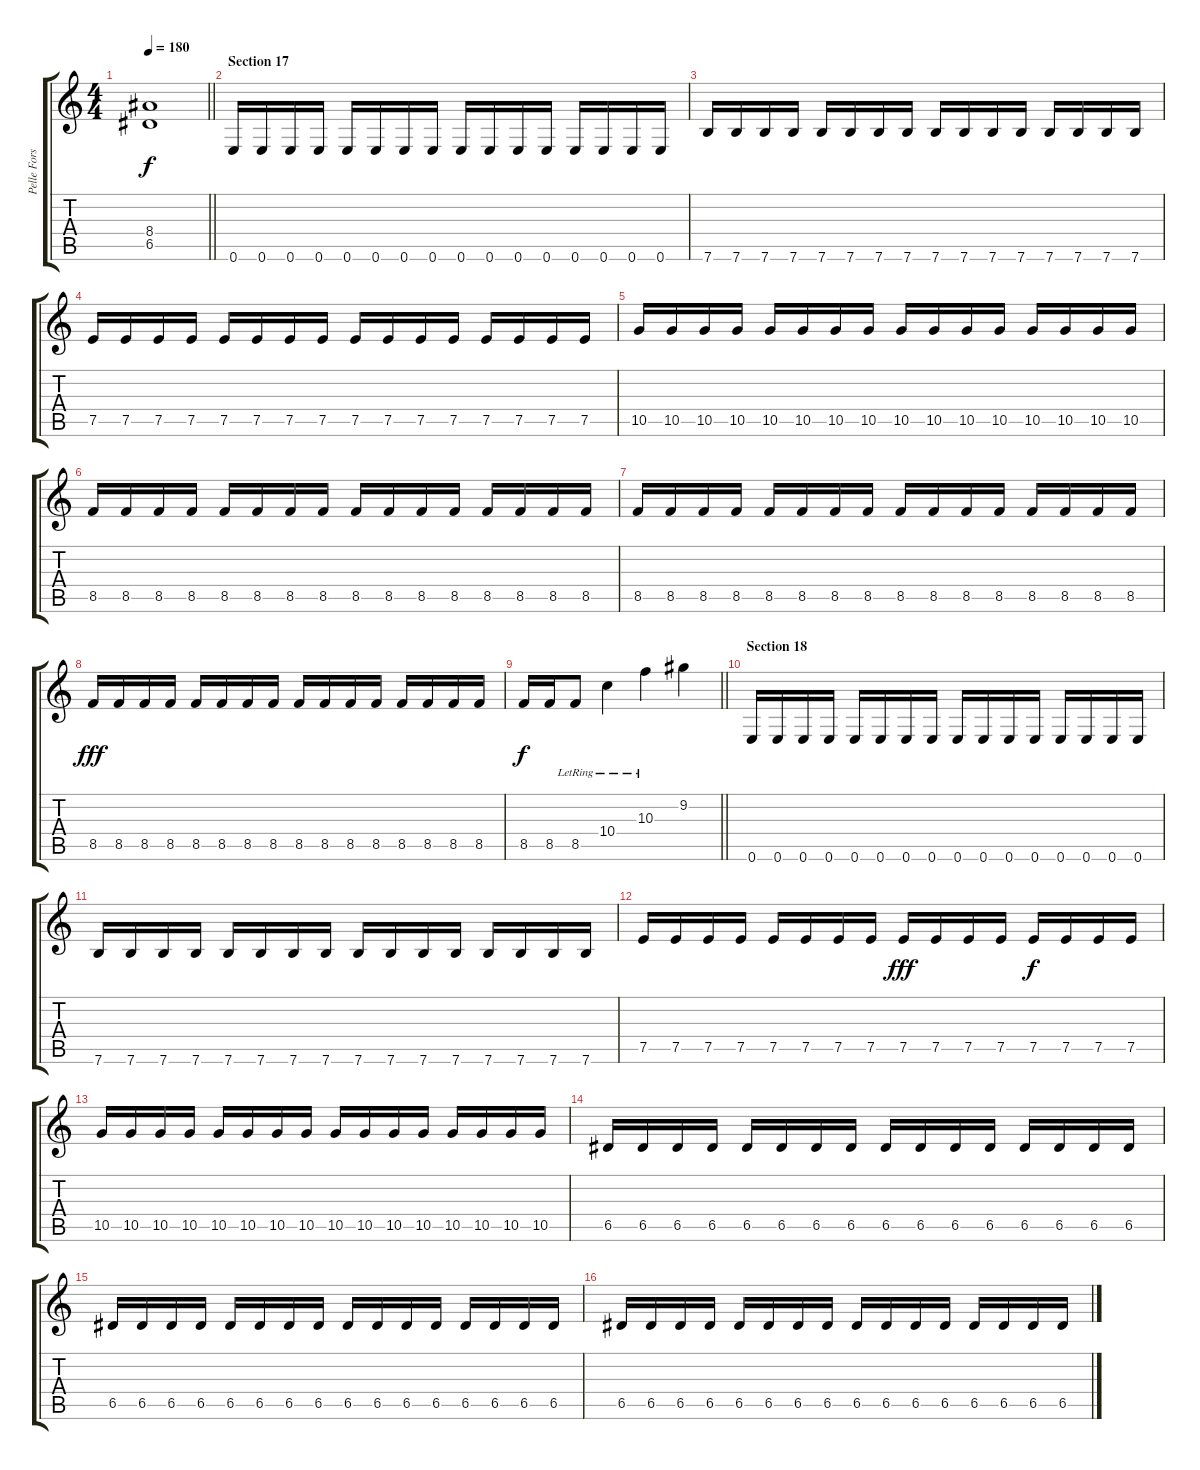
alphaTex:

\track ("Pelle Forsberg" "Pelle Fors") {instrument distortionguitar}
\staff {score tabs}
\tuning (E4 B3 G3 D3 A2 E2) {hide}
\ts (4 4)
\tempo 180
\clef g2
\barLineRight lightlight
\ks c
(8.4{t} 6.5{t}).1{dy f} |
\section ("" "Section 17")
0.6.16{instrument distortionguitar} 0.6.16 0.6.16 0.6.16 0.6.16 0.6.16 0.6.16 0.6.16 0.6.16 0.6.16 0.6.16 0.6.16 0.6.16 0.6.16 0.6.16 0.6.16 |
7.6.16 7.6.16 7.6.16 7.6.16 7.6.16 7.6.16 7.6.16 7.6.16 7.6.16 7.6.16 7.6.16 7.6.16 7.6.16 7.6.16 7.6.16 7.6.16 |
7.5.16 7.5.16 7.5.16 7.5.16 7.5.16 7.5.16 7.5.16 7.5.16 7.5.16 7.5.16 7.5.16 7.5.16 7.5.16 7.5.16 7.5.16 7.5.16 |
10.5.16 10.5.16 10.5.16 10.5.16 10.5.16 10.5.16 10.5.16 10.5.16 10.5.16 10.5.16 10.5.16 10.5.16 10.5.16 10.5.16 10.5.16 10.5.16 |
8.5.16 8.5.16 8.5.16 8.5.16 8.5.16 8.5.16 8.5.16 8.5.16 8.5.16 8.5.16 8.5.16 8.5.16 8.5.16 8.5.16 8.5.16 8.5.16 |
8.5.16 8.5.16 8.5.16 8.5.16 8.5.16 8.5.16 8.5.16 8.5.16 8.5.16 8.5.16 8.5.16 8.5.16 8.5.16 8.5.16 8.5.16 8.5.16 |
8.5.16{dy fff} 8.5.16 8.5.16 8.5.16 8.5.16 8.5.16 8.5.16 8.5.16 8.5.16 8.5.16 8.5.16 8.5.16 8.5.16 8.5.16 8.5.16 8.5.16 |
\barLineRight lightlight
8.5.16{dy f} 8.5.16 8.5{lr}.8 10.4{lr}.4 10.3{lr}.4 9.2.4 |
\section ("" "Section 18")
0.6.16 0.6.16 0.6.16 0.6.16 0.6.16 0.6.16 0.6.16 0.6.16 0.6.16 0.6.16 0.6.16 0.6.16 0.6.16 0.6.16 0.6.16 0.6.16 |
7.6.16 7.6.16 7.6.16 7.6.16 7.6.16 7.6.16 7.6.16 7.6.16 7.6.16 7.6.16 7.6.16 7.6.16 7.6.16 7.6.16 7.6.16 7.6.16 |
7.5.16 7.5.16 7.5.16 7.5.16 7.5.16 7.5.16 7.5.16 7.5.16 7.5.16{dy fff} 7.5.16 7.5.16 7.5.16 7.5.16{dy f} 7.5.16 7.5.16 7.5.16 |
10.5.16 10.5.16 10.5.16 10.5.16 10.5.16 10.5.16 10.5.16 10.5.16 10.5.16 10.5.16 10.5.16 10.5.16 10.5.16 10.5.16 10.5.16 10.5.16 |
6.5.16 6.5.16 6.5.16 6.5.16 6.5.16 6.5.16 6.5.16 6.5.16 6.5.16 6.5.16 6.5.16 6.5.16 6.5.16 6.5.16 6.5.16 6.5.16 |
6.5.16 6.5.16 6.5.16 6.5.16 6.5.16 6.5.16 6.5.16 6.5.16 6.5.16 6.5.16 6.5.16 6.5.16 6.5.16 6.5.16 6.5.16 6.5.16 |
6.5.16 6.5.16 6.5.16 6.5.16 6.5.16 6.5.16 6.5.16 6.5.16 6.5.16 6.5.16 6.5.16 6.5.16 6.5.16 6.5.16 6.5.16 6.5.16
